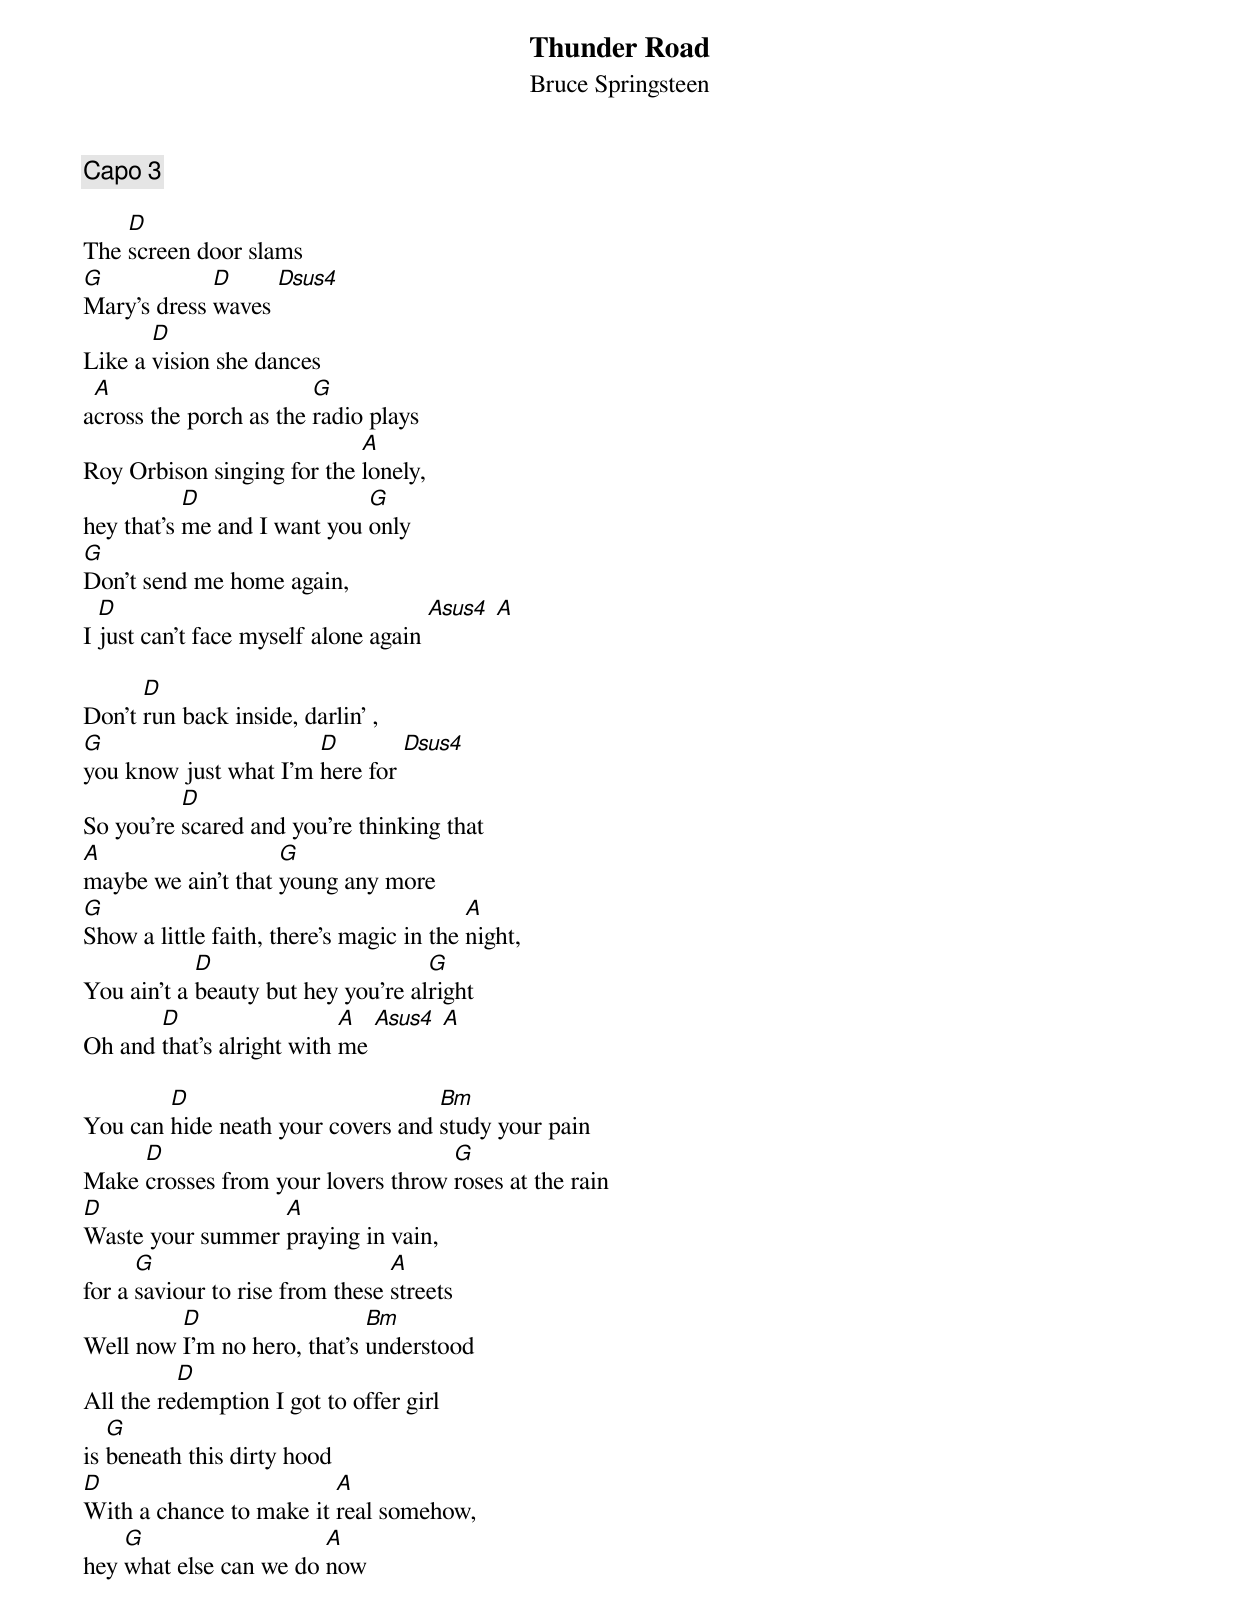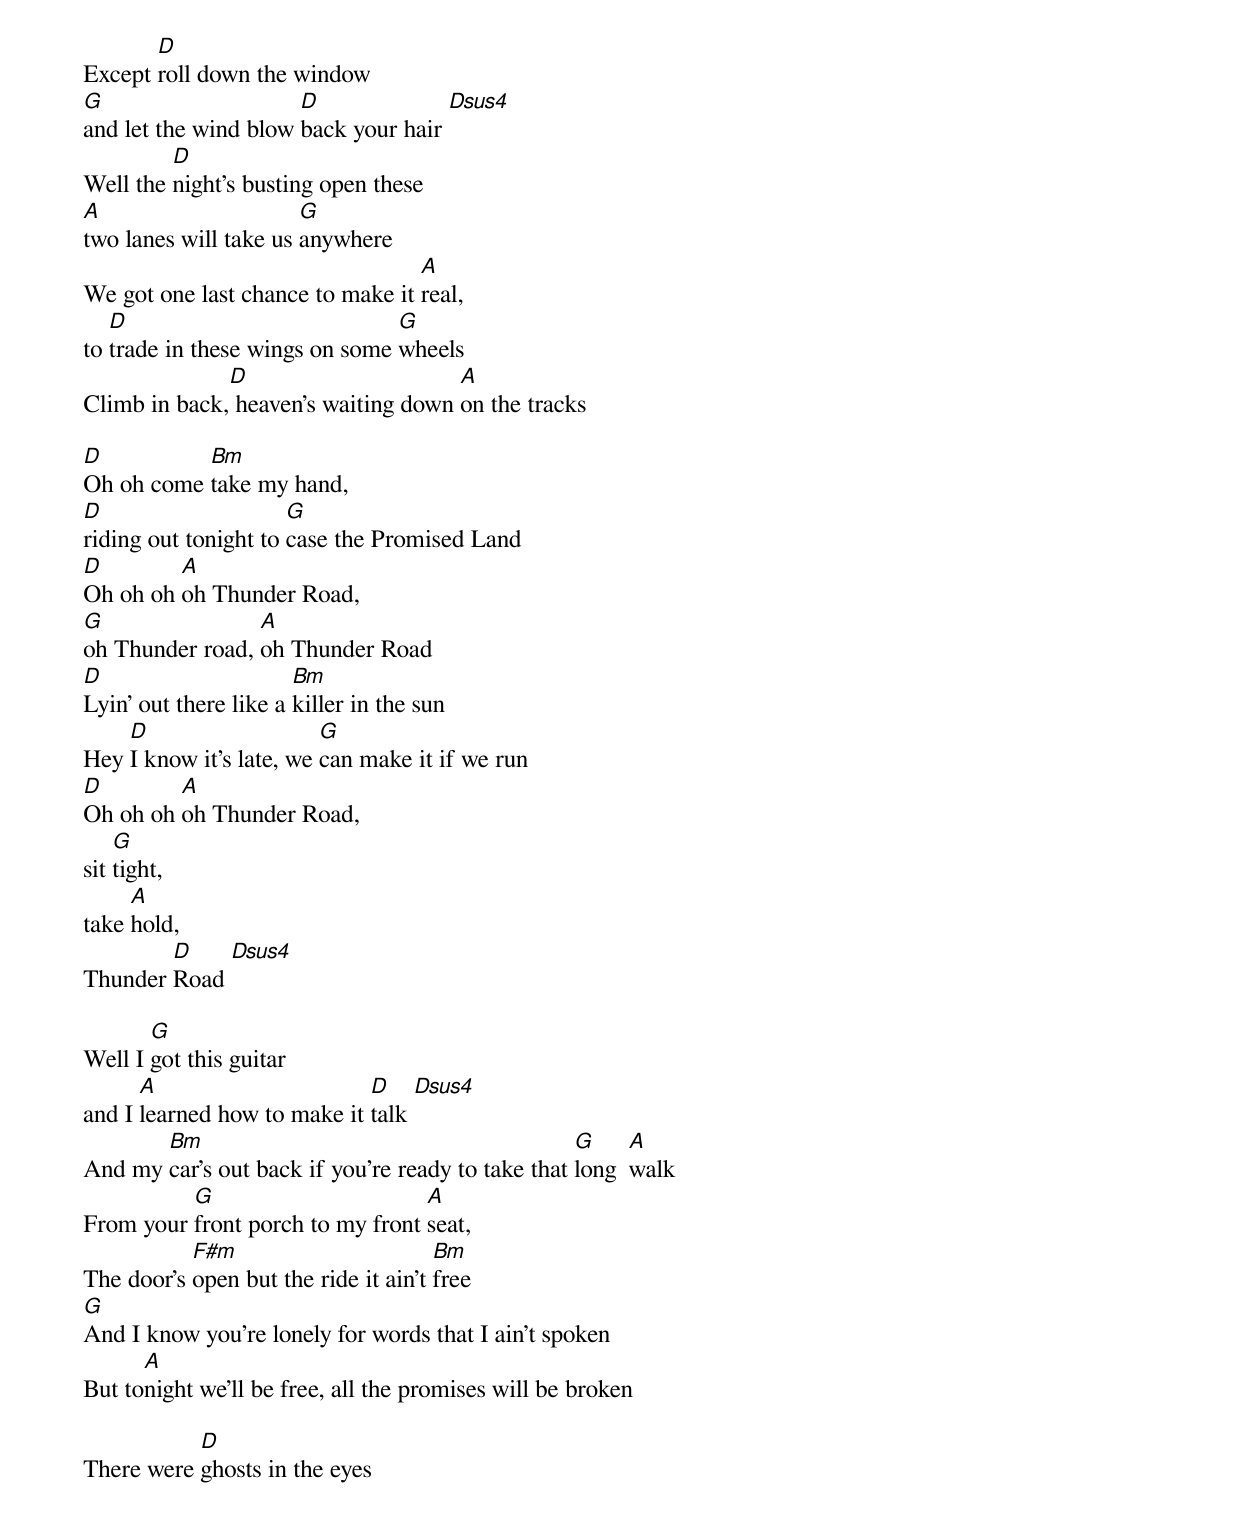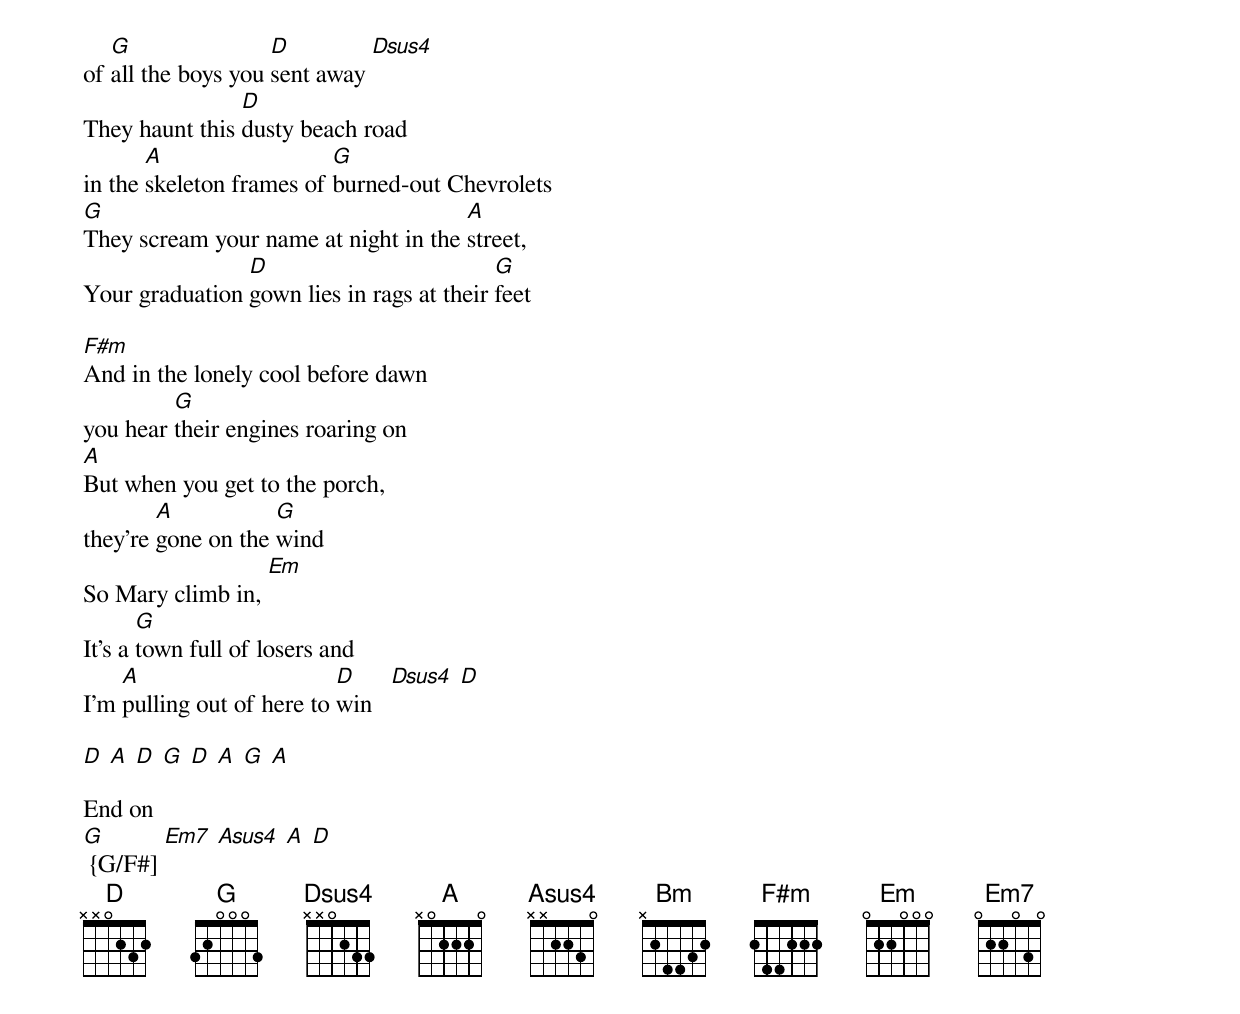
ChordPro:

{title: Thunder Road}
{subtitle: Bruce Springsteen}
{c:Capo 3}

The [D]screen door slams
[G]Mary's dress [D]waves [Dsus4]
Like a [D]vision she dances
a[A]cross the porch as the [G]radio plays
Roy Orbison singing for the [A]lonely,
hey that's [D]me and I want you [G]only
[G]Don't send me home again,
I [D]just can't face myself alone again [Asus4] [A]

Don't [D]run back inside, darlin' ,
[G]you know just what I'm [D]here for [Dsus4]
So you're [D]scared and you're thinking that
[A]maybe we ain't that [G]young any more
[G]Show a little faith, there's magic in the [A]night,
You ain't a [D]beauty but hey you're al[G]right
Oh and [D]that's alright with [A]me [Asus4] [A]

You can [D]hide neath your covers and [Bm]study your pain
Make [D]crosses from your lovers throw [G]roses at the rain
[D]Waste your summer [A]praying in vain,
for a [G]saviour to rise from these [A]streets
Well now [D]I'm no hero, that's [Bm]understood
All the re[D]demption I got to offer girl
is [G]beneath this dirty hood
[D]With a chance to make it [A]real somehow,
hey [G]what else can we do [A]now

Except [D]roll down the window
[G]and let the wind blow [D]back your hair [Dsus4]
Well the [D]night's busting open these
[A]two lanes will take us [G]anywhere
We got one last chance to make it [A]real,
to [D]trade in these wings on some [G]wheels
Climb in back,[D] heaven's waiting down [A]on the tracks

[D]Oh oh come [Bm]take my hand,
[D]riding out tonight to [G]case the Promised Land
[D]Oh oh oh [A]oh Thunder Road,
[G]oh Thunder road, [A]oh Thunder Road
[D]Lyin' out there like a [Bm]killer in the sun
Hey [D]I know it's late, we [G]can make it if we run
[D]Oh oh oh [A]oh Thunder Road,
sit [G]tight,
take [A]hold,
Thunder [D]Road [Dsus4]

Well I [G]got this guitar
and I [A]learned how to make it [D]talk [Dsus4]
And my [Bm]car's out back if you're ready to take that [G]long  [A]walk
From your [G]front porch to my front [A]seat,
The door's [F#m]open but the ride it ain't [Bm]free
[G]And I know you're lonely for words that I ain't spoken
But to[A]night we'll be free, all the promises will be broken

There were [D]ghosts in the eyes
of [G]all the boys you [D]sent away [Dsus4]
They haunt this [D]dusty beach road
in the [A]skeleton frames of [G]burned-out Chevrolets
[G]They scream your name at night in the [A]street,
Your graduation [D]gown lies in rags at their [G]feet

[F#m]And in the lonely cool before dawn
you hear [G]their engines roaring on
[A]But when you get to the porch,
they're [A]gone on the [G]wind
So Mary climb in, [Em]
It's a [G]town full of losers and
I'm [A]pulling out of here to [D]win   [Dsus4] [D]

[D] [A] [D] [G] [D] [A] [G] [A]

End on
[G] {G/F#] [Em7] [Asus4] [A] [D]
